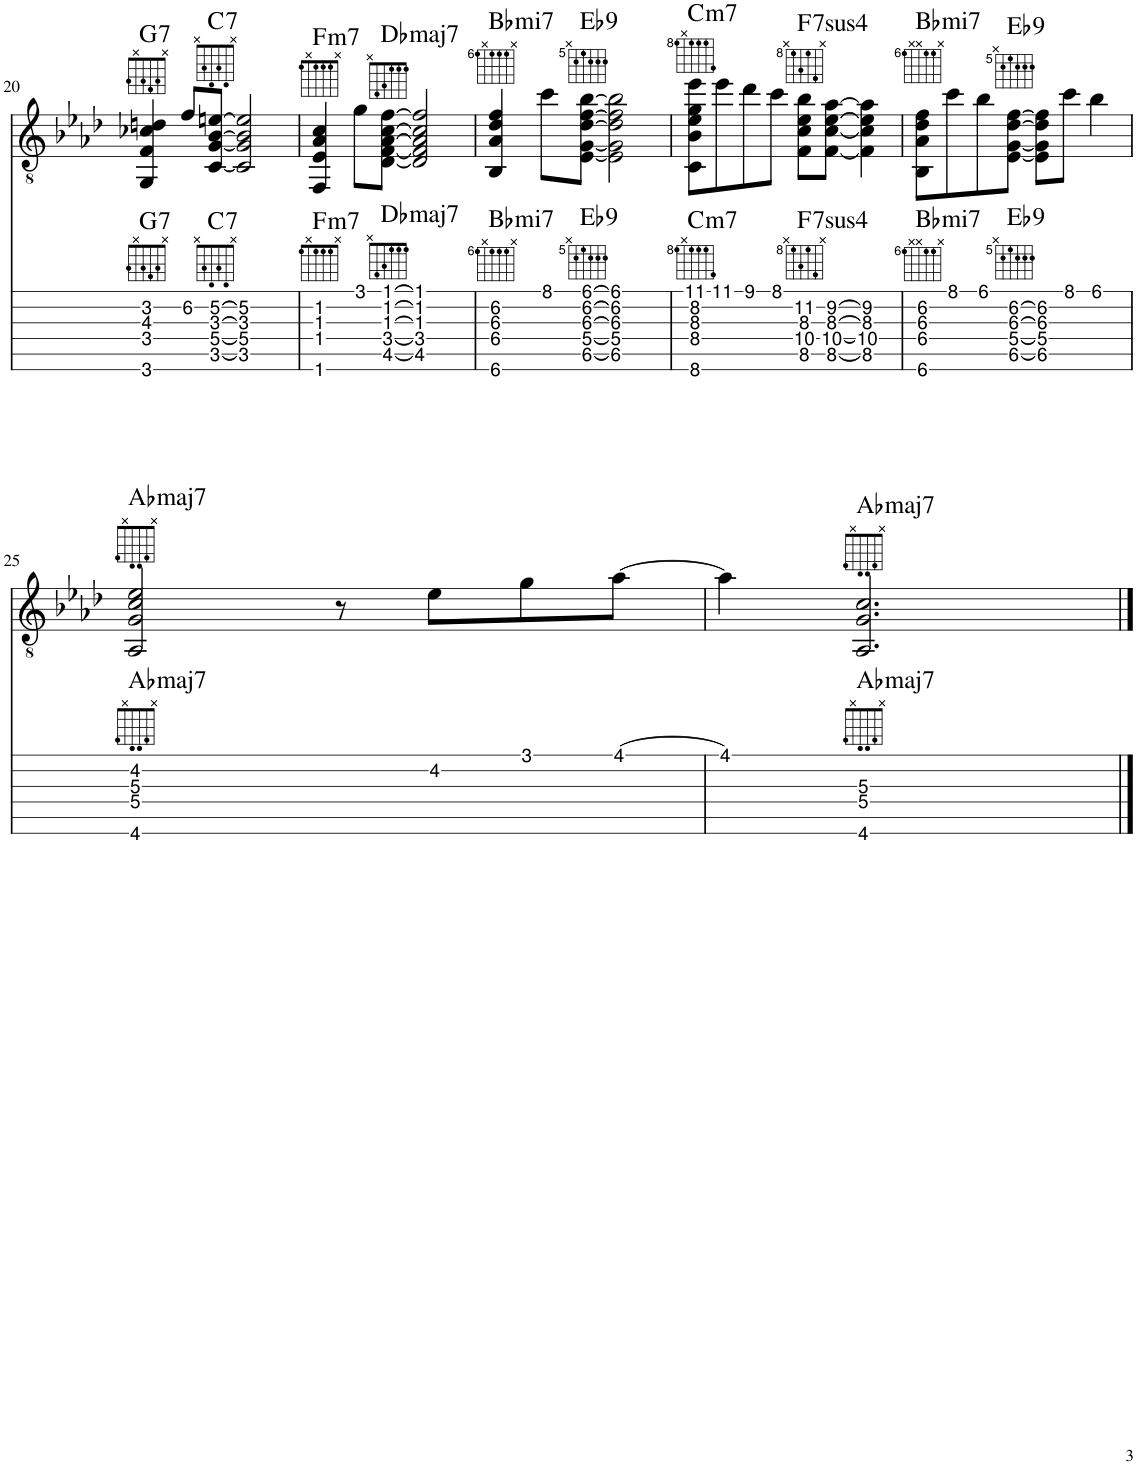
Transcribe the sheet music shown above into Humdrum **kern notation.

**kern	**kern	**harte
*part1	*part1	*part1
*staff2	*staff1	*
*I"Steel Guitar	*	*
!!LO:PB:g=z
*	*clefGv2	*
*k[b-e-a-d-]	*k[b-e-a-d-]	*
*M4/4	*M4/4	*
=20	=20	=20
!	!	!LO:H:n=1:kt=7
!	!	!LO:H:n=2:kt=7
4GG 4F 4c-X 4dn	4GG/ 4F/ 4c-X/ 4dn/	G:7 G:7
8fL	8f/L	.
!	!	!LO:H:n=1:kt=7
!	!	!LO:H:n=2:kt=7
[8C\ [8G\ [8B-\ [8en\J	[8C/ [8G/ [8B-/ [8en/J	C:7 C:7
2C] 2G] 2B-] 2e]	2C/] 2G/] 2B-/] 2e/]	.
=21	=21	=21
!	!	!LO:H:n=1:kt=m7
!	!	!LO:H:n=2:kt=m7
4FF 4E- 4A- 4c	4FF/ 4E-/ 4A-/ 4c/	F:min7 F:min7
8gL	8g\L	.
!	!	!LO:H:n=1:kt=maj7
!	!	!LO:H:n=2:kt=maj7
[8D-\ [8F\ [8A-\ [8c\ [8f\J	[8D-\ [8F\ [8A-\ [8c\ [8f\J	Db:maj7 Db:maj7
2D-] 2F] 2A-] 2c] 2f]	2D-/] 2F/] 2A-/] 2c/] 2f/]	.
=22	=22	=22
!	!	!LO:H:n=1:kt=mi7
!	!	!LO:H:n=2:kt=mi7
4BB- 4A- 4d- 4f	4BB-/ 4A-/ 4d-/ 4f/	Bb:min7 Bb:min7
8ccL	8cc\L	.
!	!	!LO:H:n=1:kt=9
!	!	!LO:H:n=2:kt=9
[8E-\ [8G\ [8d-\ [8f\ [8b-\J	[8E-\ [8G\ [8d-\ [8f\ [8b-\J	Eb:9 Eb:9
2E-] 2G] 2d-] 2f] 2b-]	2E-\] 2G\] 2d-\] 2f\] 2b-\]	.
=23	=23	=23
!	!	!LO:H:n=1:kt=m7
!	!	!LO:H:n=2:kt=m7
8C\ 8B-\ 8e-\ 8g\ 8ee-\L	8C\ 8B-\ 8e-\ 8g\ 8ee-\L	C:min7 C:min7
8ee-J	8ee-\	.
8dd-L	8dd-\	.
8ccJ	8cc\J	.
!	!	!LO:H:n=1:kt=74
!	!	!LO:H:n=2:kt=74
8F\ 8c\ 8e-\ 8b-\L	8F\ 8c\ 8e-\ 8b-\L	F:sus4(7) F:sus4(7)
[8F\ [8c\ [8e-\ [8a-\J	[8F\ [8c\ [8e-\ [8a-\J	.
4F] 4c] 4e-] 4a-]	4F\] 4c\] 4e-\] 4a-\]	.
=24	=24	=24
!	!	!LO:H:n=1:kt=mi7
!	!	!LO:H:n=2:kt=mi7
8BB-\ 8A-\ 8d-\ 8f\L	8BB-\ 8A-\ 8d-\ 8f\L	Bb:min7 Bb:min7
8ccJ	8cc\	.
8b-L	8b-\	.
!	!	!LO:H:n=1:kt=9
!	!	!LO:H:n=2:kt=9
[8E-\ [8G\ [8d-\ [8f\J	[8E-\ [8G\ [8d-\ [8f\J	Eb:9 Eb:9
8E-]\ 8G]\ 8d-]\ 8f]\L	8E-\] 8G\] 8d-\] 8f\]L	.
8ccJ	8cc\J	.
4b-	4b-\	.
!!LO:LB:g=z
=25	=25	=25
!	!	!LO:H:n=1:kt=maj7
!	!	!LO:H:n=2:kt=maj7
2AA- 2G 2c 2e-	2AA-/ 2G/ 2c/ 2e-/	Ab:maj7 Ab:maj7
8r	8r	.
8e-	8e-\L	.
8gL	8g\	.
[8a-J	[8a-\J	.
=26	=26	=26
4a-]	4a-\]	.
!	!	!LO:H:n=1:kt=maj7
!	!	!LO:H:n=2:kt=maj7
2.AA- 2.G 2.c	2.AA-/ 2.G/ 2.c/	Ab:maj7 Ab:maj7
==	==	==
*-	*-	*-
